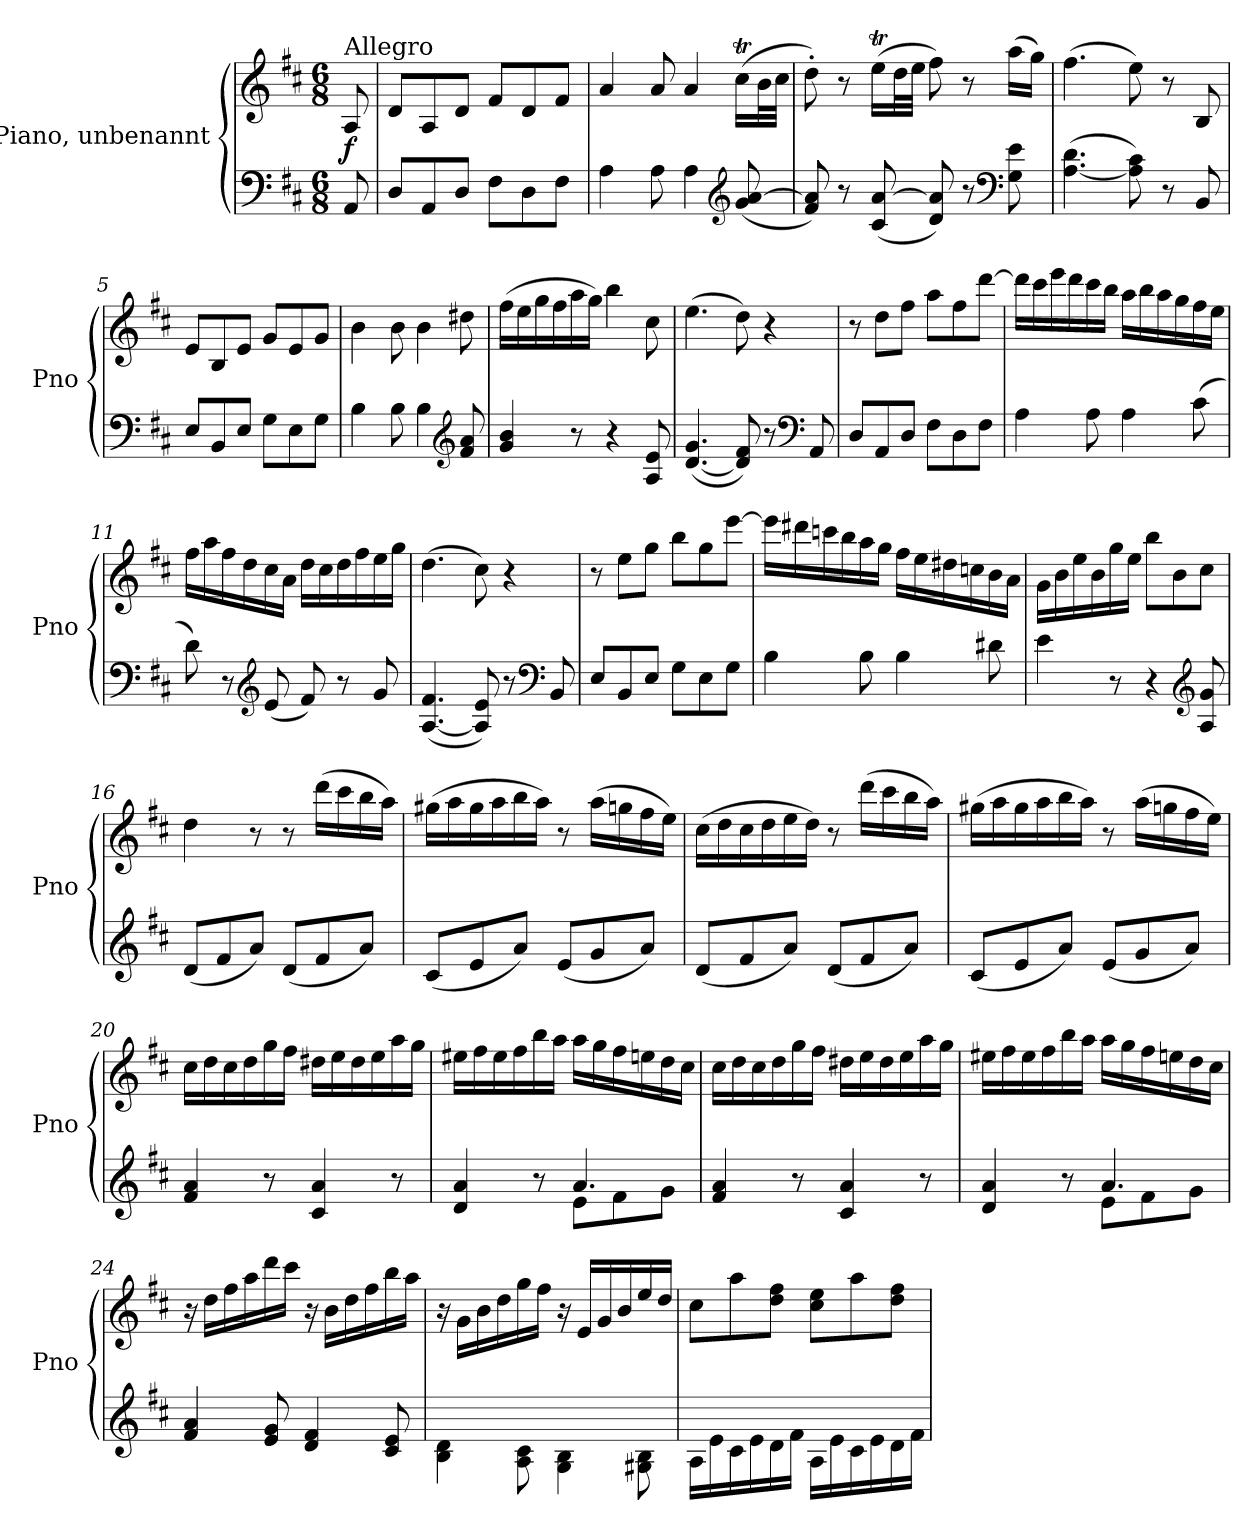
**kern	**kern	**dynam
*part2	*part1	*part1
*staff2	*staff1	*staff1
*I"Piano, unbenannt	*I"Piano, unbenannt	*
*I'Pno	*I'Pno	*
*clefF4	*clefG2	*
*k[f#c#]	*k[f#c#]	*
*M6/8	*M6/8	*
=	=	=
!	!LO:TX:a:t=Allegro	!
!	!	!LO:DY:b
8AA/	8A/	f
=1	=1	=1
8D/L	8d/L	.
8AA/	8A/	.
8D/J	8d/J	.
8F#\L	8f#/L	.
8D\	8d/	.
8F#\J	8f#/J	.
=2	=2	=2
4A\	4a/	.
8A\	8a/	.
4A\	4a/	.
*clefG2	*	*
(<8g/ [8a/	(>16cc#t\LL	.
.	32b\L	.
.	32cc#\JJJ	.
=3	=3	=3
8f#/ 8a/])	8dd'\)	.
8r	8r	.
(<8c#/ [8a/	(>16eeT\LL	.
.	32dd\L	.
.	32ee\JJJ	.
8d/ 8a/])	8ff#\)	.
8r	8r	.
*clefF4	*	*
8G\ 8e\	(>16aa\LL	.
.	16gg\JJ)	.
=4	=4	=4
(>[4.A\ 4.d\	(>4.ff#\	.
8A\] 8c#\)	8ee\)	.
8r	8r	.
8BB/	8B/	.
=5	=5	=5
8E/L	8e/L	.
8BB/	8B/	.
8E/J	8e/J	.
8G\L	8g/L	.
8E\	8e/	.
8G\J	8g/J	.
=6	=6	=6
4B\	4b\	.
8B\	8b\	.
4B\	4b\	.
*clefG2	*	*
8f#/ 8a/	8dd#X\	.
=7	=7	=7
4g/ 4b/	(>16ff#\LL	.
.	16ee\	.
.	16gg\	.
.	16ff#\	.
8r	16aa\	.
.	16gg\JJ)	.
4r	4bb\	.
8A/ 8e/	8cc#\	.
=8	=8	=8
(>[4.d/ 4.g/	(>4.ee\	.
8d/] 8f#/)	8dd\)	.
8r	4r	.
*clefF4	*	*
8AA/	.	.
=9	=9	=9
8D/L	8r	.
8AA/	8dd\L	.
8D/J	8ff#\J	.
8F#\L	8aa\L	.
8D\	8ff#\	.
8F#\J	[8ddd\J	.
=10	=10	=10
4A\	16ddd\LL]	.
.	16ccc#\	.
.	16eee\	.
.	16ddd\	.
8A\	16ccc#\	.
.	16bb\JJ	.
4A\	16aa\LL	.
.	16bb\	.
.	16aa\	.
.	16gg\	.
(>8c#\	16ff#\	.
.	16ee\JJ	.
=11	=11	=11
8d\)	16ff#\LL	.
.	16aa\	.
8r	16ff#\	.
.	16dd\	.
*clefG2	*	*
(<8e/	16cc#\	.
.	16a\JJ	.
8f#/)	16dd\LL	.
.	16cc#\	.
8r	16dd\	.
.	16ff#\	.
8g/	16ee\	.
.	16gg\JJ	.
=12	=12	=12
(>[4.A/ 4.f#/	(>4.dd\	.
8A/] 8e/)	8cc#\)	.
8r	4r	.
*clefF4	*	*
8BB/	.	.
=13	=13	=13
8E/L	8r	.
8BB/	8ee\L	.
8E/J	8gg\J	.
8G\L	8bb\L	.
8E\	8gg\	.
8G\J	[8eee\J	.
=14	=14	=14
4B\	16eee\LL]	.
.	16ddd#X\	.
.	16cccn\	.
.	16bb\	.
8B\	16aa\	.
.	16gg\JJ	.
4B\	16ff#\LL	.
.	16ee\	.
.	16dd#X\	.
.	16ccn\	.
8d#X\	16b\	.
.	16a\JJ	.
=15	=15	=15
4e\	16g\LL	.
.	16b\	.
.	16ee\	.
.	16b\	.
8r	16gg\	.
.	16ee\JJ	.
4r	8bb\L	.
.	8b\	.
*clefG2	*	*
8A/ 8g/	8cc#\J	.
=16	=16	=16
(<8d/L	4dd\	.
8f#/	.	.
8a/J)	8r	.
(<8d/L	8r	.
8f#/	(>16ddd\LL	.
.	16ccc#\	.
8a/J)	16bb\	.
.	16aa\JJ)	.
=17	=17	=17
(<8c#/L	(>16gg#X\LL	.
.	16aa\	.
8e/	16gg#\	.
.	16aa\	.
8a/J)	16bb\	.
.	16aa\JJ)	.
(<8e/L	8r	.
8g/	(>16aa\LL	.
.	16ggn\	.
8a/J)	16ff#\	.
.	16ee\JJ)	.
=18	=18	=18
(<8d/L	(>16cc#\LL	.
.	16dd\	.
8f#/	16cc#\	.
.	16dd\	.
8a/J)	16ee\	.
.	16dd\JJ)	.
(<8d/L	8r	.
8f#/	(>16ddd\LL	.
.	16ccc#\	.
8a/J)	16bb\	.
.	16aa\JJ)	.
=19	=19	=19
(<8c#/L	(>16gg#X\LL	.
.	16aa\	.
8e/	16gg#\	.
.	16aa\	.
8a/J)	16bb\	.
.	16aa\JJ)	.
(<8e/L	8r	.
8g/	(>16aa\LL	.
.	16ggn\	.
8a/J)	16ff#\	.
.	16ee\JJ)	.
=20	=20	=20
4f#/ 4a/	16cc#\LL	.
.	16dd\	.
.	16cc#\	.
.	16dd\	.
8r	16gg\	.
.	16ff#\JJ	.
4c#/ 4a/	16dd#X\LL	.
.	16ee\	.
.	16dd#\	.
.	16ee\	.
8r	16aa\	.
.	16gg\JJ	.
=21	=21	=21
*^	*	*
4d/ 4a/	4.ryy	16ee#X\LL	.
.	.	16ff#\	.
.	.	16ee#\	.
.	.	16ff#\	.
8r	.	16bb\	.
.	.	16aa\JJ	.
4.a/	8e\L	16aa\LL	.
.	.	16gg\	.
.	8f#\	16ff#\	.
.	.	16een\	.
.	8g\J	16dd\	.
.	.	16cc#\JJ	.
*v	*v	*	*
=22	=22	=22
4f#/ 4a/	16cc#\LL	.
.	16dd\	.
.	16cc#\	.
.	16dd\	.
8r	16gg\	.
.	16ff#\JJ	.
4c#/ 4a/	16dd#X\LL	.
.	16ee\	.
.	16dd#\	.
.	16ee\	.
8r	16aa\	.
.	16gg\JJ	.
=23	=23	=23
*^	*	*
4d/ 4a/	4.ryy	16ee#X\LL	.
.	.	16ff#\	.
.	.	16ee#\	.
.	.	16ff#\	.
8r	.	16bb\	.
.	.	16aa\JJ	.
4.a/	8e\L	16aa\LL	.
.	.	16gg\	.
.	8f#\	16ff#\	.
.	.	16een\	.
.	8g\J	16dd\	.
.	.	16cc#\JJ	.
*v	*v	*	*
=24	=24	=24
4f#/ 4a/	16r	.
.	16dd\LL	.
.	16ff#\	.
.	16aa\	.
8e/ 8g/	16ddd\	.
.	16ccc#\JJ	.
4d/ 4f#/	16r	.
.	16b\LL	.
.	16dd\	.
.	16ff#\	.
8c#/ 8e/	16bb\	.
.	16aa\JJ	.
=25	=25	=25
4B\ 4d\	16r	.
.	16g\LL	.
.	16b\	.
.	16dd\	.
8A\ 8c#\	16gg\	.
.	16ff#\JJ	.
4G\ 4B\	16r	.
.	16e/LL	.
.	16g/	.
.	16b/	.
8G#X\ 8B\	16ee/	.
.	16dd/JJ	.
=26	=26	=26
16A\LL	8cc#\L	.
16e\	.	.
16c#\	8aa\	.
16e\	.	.
16d\	8dd\ 8ff#\J	.
16f#\JJ	.	.
16A\LL	8cc#\ 8ee\L	.
16e\	.	.
16c#\	8aa\	.
16e\	.	.
16d\	8dd\ 8ff#\J	.
16f#\JJ	.	.
=	=	=
*-	*-	*-
